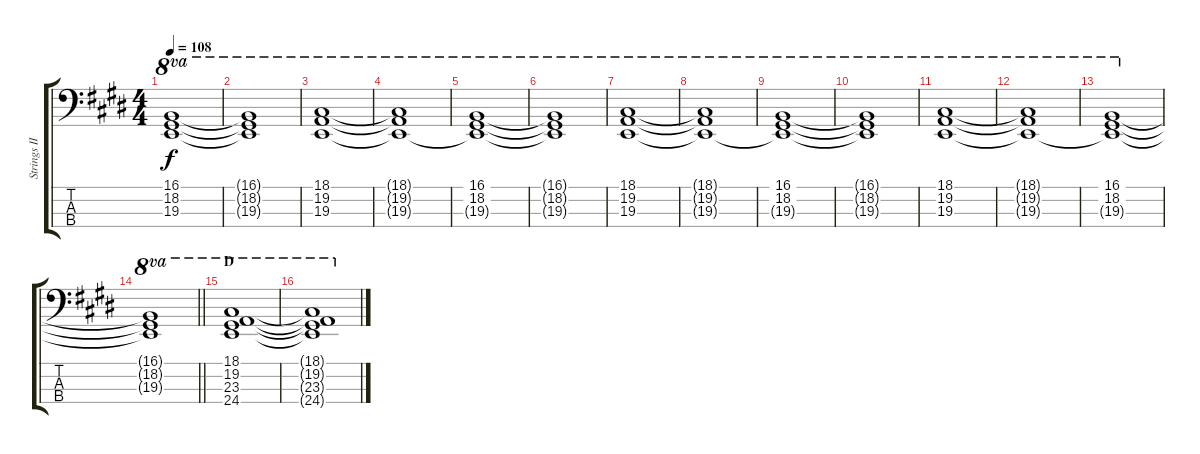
\track ("Strings II" "Strings II") {instrument stringensemble1}
\staff {score tabs}
\tuning (G2 D2 A1 E1) {hide}
\ts (4 4)
\tempo 108
\clef f4
\ks e
(16.1 18.2 19.3{t}).1{ot 8va dy f} |
(16.1{t} 18.2{t} 19.3{t}).1{ot 8va} |
(18.1 19.2 19.3).1{ot 8va} |
(18.1{t} 19.2{t} 19.3{t}).1{ot 8va} |
(16.1 18.2 19.3{t}).1{ot 8va} |
(16.1{t} 18.2{t} 19.3{t}).1{ot 8va} |
(18.1 19.2 19.3).1{ot 8va} |
(18.1{t} 19.2{t} 19.3{t}).1{ot 8va} |
(16.1 18.2 19.3{t}).1{ot 8va} |
(16.1{t} 18.2{t} 19.3{t}).1{ot 8va} |
(18.1 19.2 19.3).1{ot 8va} |
(18.1{t} 19.2{t} 19.3{t}).1{ot 8va} |
(16.1 18.2 19.3{t}).1{ot 8va} |
\barLineRight lightlight
(16.1{t} 18.2{t} 19.3{t}).1{ot 8va} |
\section ("" "D")
(18.1 19.2 23.3 24.4).1{ot 8va} |
(18.1{t} 19.2{t} 23.3{t} 24.4{t}).1{ot 8va}
